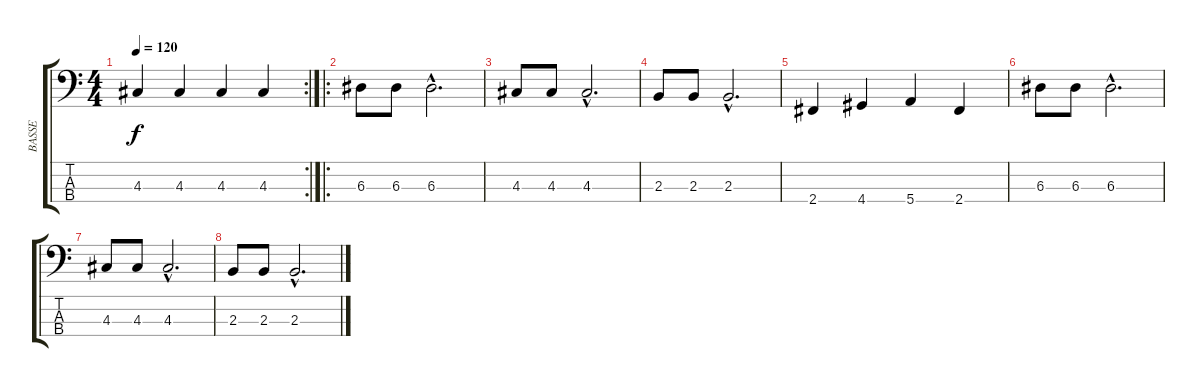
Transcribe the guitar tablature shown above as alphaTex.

\track ("BASSE" "BASSE") {instrument electricbassfinger}
\staff {score tabs}
\tuning (G2 D2 A1 E1) {hide}
\rc 2
\ts (4 4)
\tempo 120
\clef f4
\ks c
4.3.4{dy f} 4.3.4 4.3.4 4.3.4 |
\ro
6.3.8 6.3.8 6.3{hac}.2{d} |
4.3.8 4.3.8 4.3{hac}.2{d} |
2.3.8 2.3.8 2.3{hac}.2{d} |
2.4.4 4.4.4 5.4.4 2.4.4 |
6.3.8 6.3.8 6.3{hac}.2{d} |
4.3.8 4.3.8 4.3{hac}.2{d} |
2.3.8 2.3.8 2.3{hac}.2{d}
